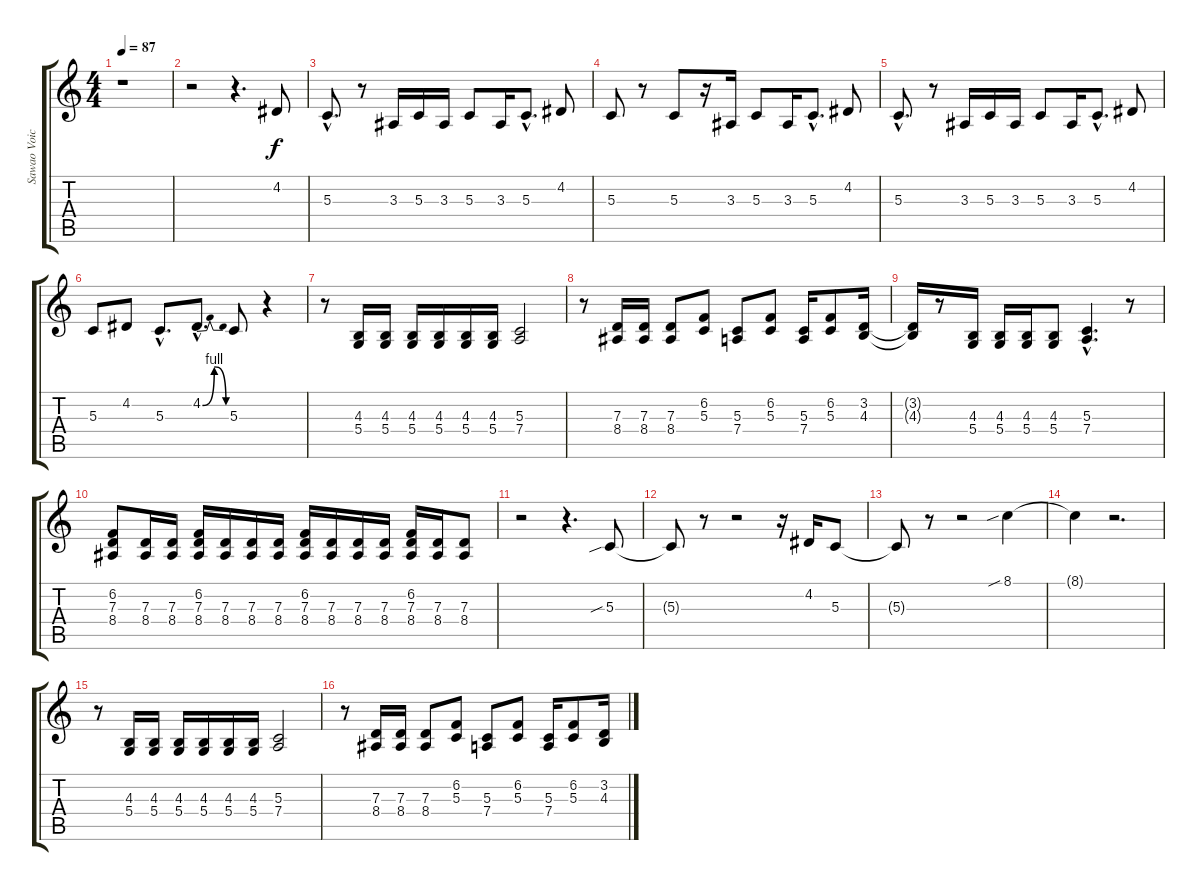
\track ("Sawao Voice" "Sawao Voic") {instrument bassoon}
\staff {score tabs}
\tuning (E4 B3 G3 D3 A2 E2) {hide}
\ts (4 4)
\tempo 87
\clef g2
\ks c
r.1{dy f} |
r.2 r.4{d} 4.2.8 |
5.3{hac}.8{d} r.8 3.3.16 5.3.16 3.3.16 5.3.8 3.3.16 5.3{hac}.8{d} 4.2.8 |
5.3.8 r.8 5.3.8 r.16 3.3.16 5.3.8 3.3.16 5.3{hac}.8{d} 4.2.8 |
5.3{hac}.8{d} r.8 3.3.16 5.3.16 3.3.16 5.3.8 3.3.16 5.3{hac}.8{d} 4.2.8 |
5.3.8 4.2.8 5.3{hac}.8{d} 4.2{be (bendrelease 0 0 15 4 45 4 60 0) hac}.8{d} 5.3.8 r.4 |
r.8 (4.3 5.4).16 (4.3 5.4).16 (4.3 5.4).16 (4.3 5.4).16 (4.3 5.4).16 (4.3 5.4).16 (5.3 7.4).2 |
r.8 (7.3 8.4).16 (7.3 8.4).16 (7.3 8.4).8 (6.2 5.3).8 (5.3 7.4).8 (6.2 5.3).8 (5.3 7.4).16 (6.2 5.3).8 (3.2 4.3).16 |
(3.2{t} 4.3{t}).16 r.8 (4.3 5.4).16 (4.3 5.4).16 (4.3 5.4).16 (4.3 5.4).8 (5.3{hac} 7.4{hac}).4{d} r.8 |
(6.2 7.3 8.4).8 (7.3 8.4).16 (7.3 8.4).16 (6.2 7.3 8.4).16 (7.3 8.4).16 (7.3 8.4).16 (7.3 8.4).16 (6.2 7.3 8.4).16 (7.3 8.4).16 (7.3 8.4).16 (7.3 8.4).16 (6.2 7.3 8.4).16 (7.3 8.4).16 (7.3 8.4).8 |
r.2 r.4{d} 5.3{sib}.8 |
5.3{t}.8 r.8 r.2 r.16 4.2.16 5.3.8 |
5.3{t}.8 r.8 r.2 8.1{sib}.4 |
8.1{t}.4 r.2{d} |
r.8 (4.3 5.4).16 (4.3 5.4).16 (4.3 5.4).16 (4.3 5.4).16 (4.3 5.4).16 (4.3 5.4).16 (5.3 7.4).2 |
r.8 (7.3 8.4).16 (7.3 8.4).16 (7.3 8.4).8 (6.2 5.3).8 (5.3 7.4).8 (6.2 5.3).8 (5.3 7.4).16 (6.2 5.3).8 (3.2 4.3).16
